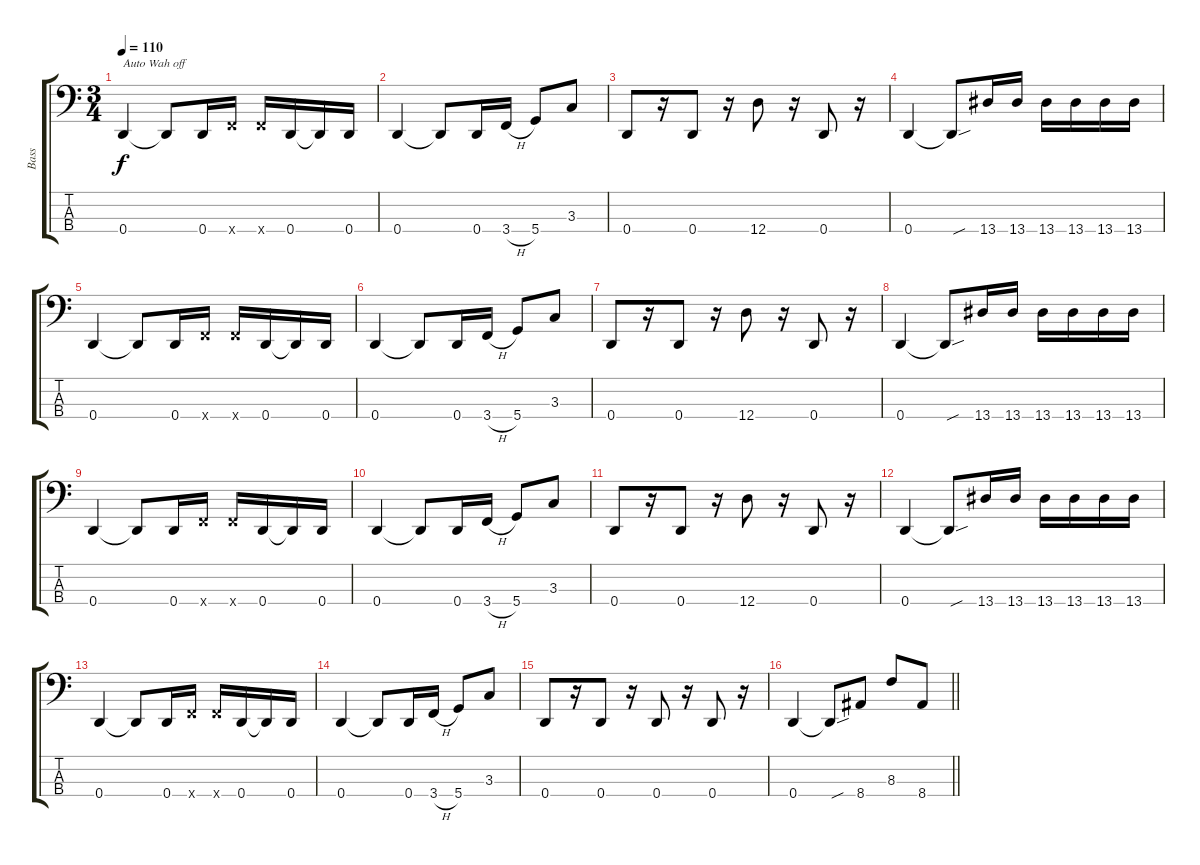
\track ("Bass" "Bass") {instrument electricbassfinger}
\staff {score tabs}
\tuning (G2 D2 A1 D1) {hide}
\ts (3 4)
\section ("" "")
\tempo 110
\clef f4
\ks c
0.4.4{txt "Auto Wah off" dy f volume 10 instrument electricbassfinger} 0.4{t}.8 0.4.16 3.4{x}.16 3.4{x}.16 0.4.16 0.4{t}.16 0.4.16 |
0.4.4 0.4{t}.8 0.4.16 3.4{h}.16 5.4.8 3.3.8 |
0.4.8 r.16 0.4.8 r.16 12.4.8 r.16 0.4.8 r.16 |
0.4.4 0.4{sou t}.8 13.4.16 13.4.16 13.4.16 13.4.16 13.4.16 13.4.16 |
0.4.4 0.4{t}.8 0.4.16 3.4{x}.16 3.4{x}.16 0.4.16 0.4{t}.16 0.4.16 |
0.4.4 0.4{t}.8 0.4.16 3.4{h}.16 5.4.8 3.3.8 |
0.4.8 r.16 0.4.8 r.16 12.4.8 r.16 0.4.8 r.16 |
0.4.4 0.4{sou t}.8 13.4.16 13.4.16 13.4.16 13.4.16 13.4.16 13.4.16 |
0.4.4 0.4{t}.8 0.4.16 3.4{x}.16 3.4{x}.16 0.4.16 0.4{t}.16 0.4.16 |
0.4.4 0.4{t}.8 0.4.16 3.4{h}.16 5.4.8 3.3.8 |
0.4.8 r.16 0.4.8 r.16 12.4.8 r.16 0.4.8 r.16 |
0.4.4 0.4{sou t}.8 13.4.16 13.4.16 13.4.16 13.4.16 13.4.16 13.4.16 |
0.4.4 0.4{t}.8 0.4.16 3.4{x}.16 3.4{x}.16 0.4.16 0.4{t}.16 0.4.16 |
0.4.4 0.4{t}.8 0.4.16 3.4{h}.16 5.4.8 3.3.8 |
0.4.8 r.16 0.4.8 r.16 0.4.8 r.16 0.4.8 r.16 |
\barLineRight lightlight
0.4.4 0.4{sou t}.8 8.4.8 8.3.8 8.4.8
